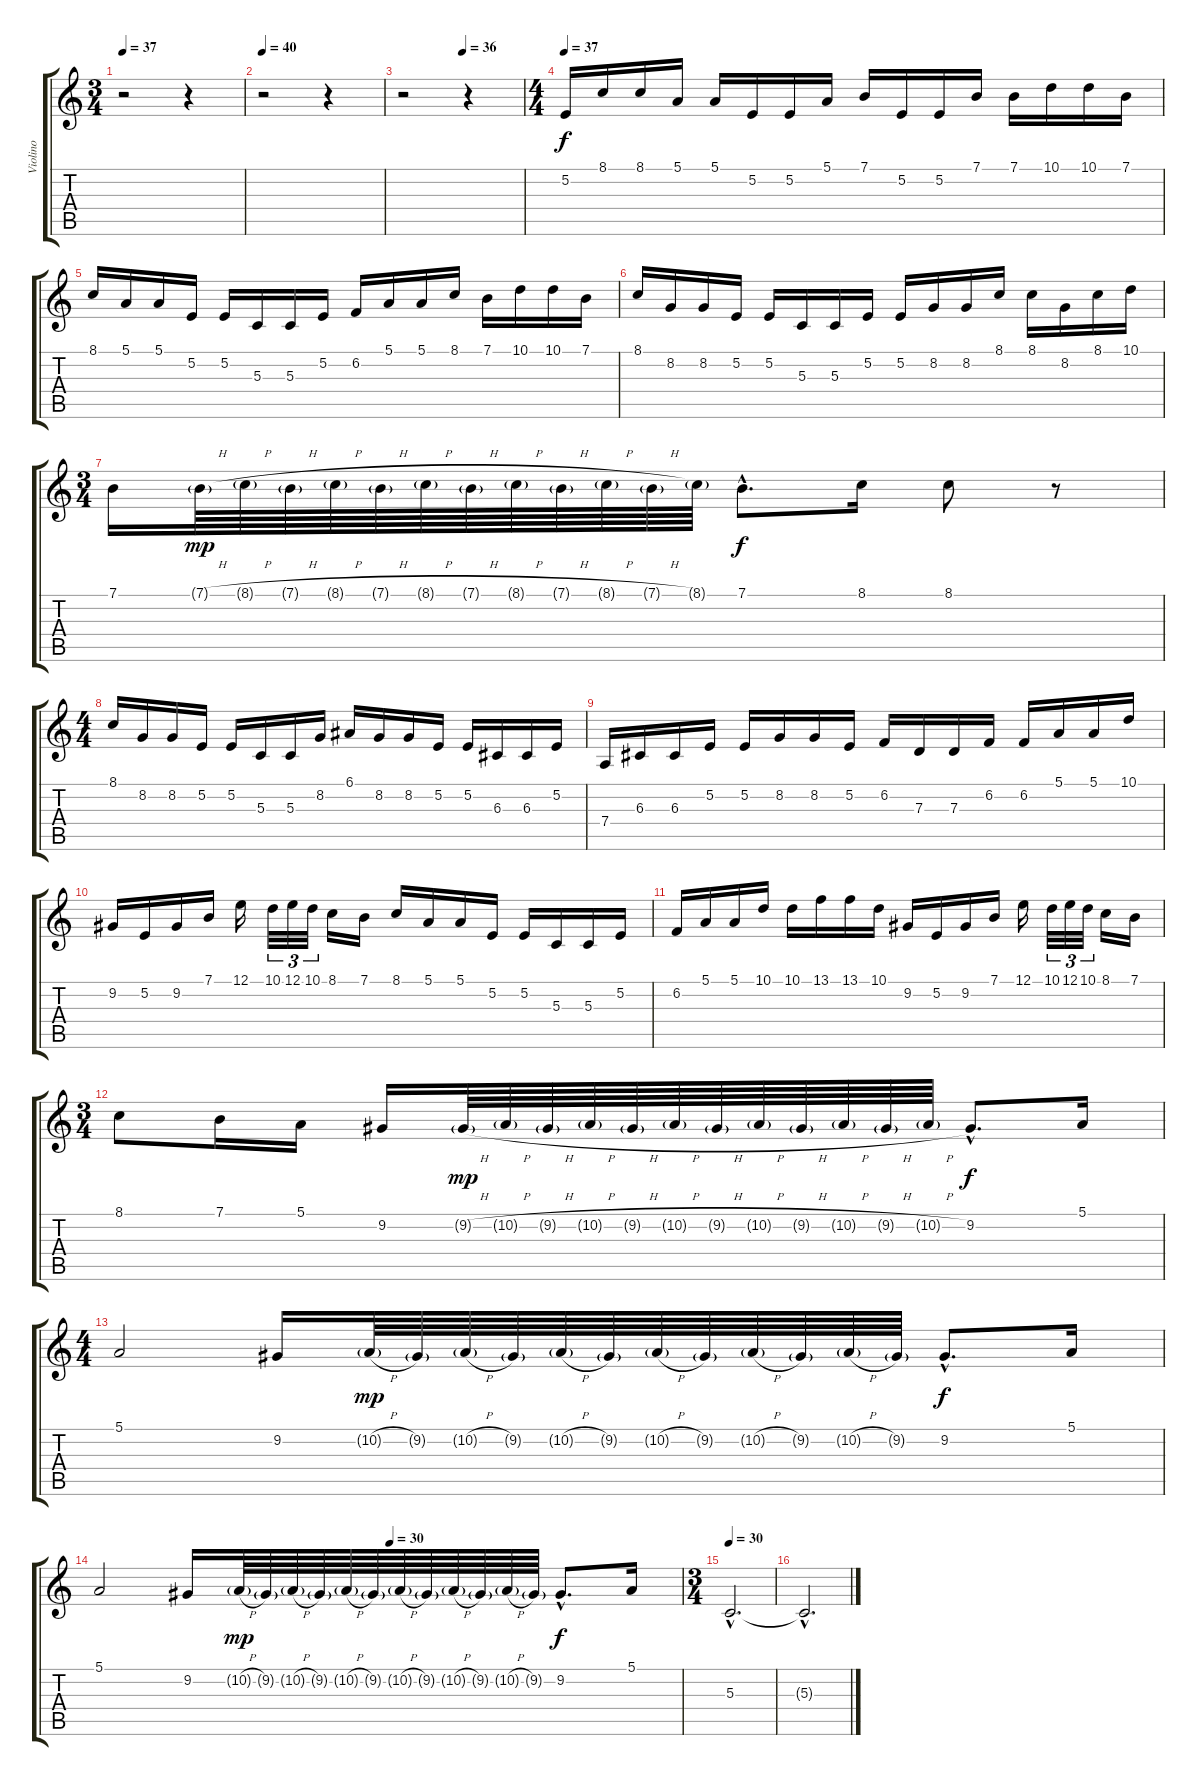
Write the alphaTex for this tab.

\track ("Violino" "Violino") {instrument violin}
\staff {score tabs}
\tuning (E4 B3 G3 D3 A2 E2) {hide}
\ts (3 4)
\tempo 37
\clef g2
\ks c
r.2{dy f} r.4 |
\tempo 40
r.2 r.4 |
\tempo (36 0.5)
r.2 r.4 |
\ts (4 4)
\tempo 37
5.2.16 8.1.16 8.1.16 5.1.16 5.1.16 5.2.16 5.2.16 5.1.16 7.1.16 5.2.16 5.2.16 7.1.16 7.1.16 10.1.16 10.1.16 7.1.16 |
8.1.16 5.1.16 5.1.16 5.2.16 5.2.16 5.3.16 5.3.16 5.2.16 6.2.16 5.1.16 5.1.16 8.1.16 7.1.16 10.1.16 10.1.16 7.1.16 |
8.1.16 8.2.16 8.2.16 5.2.16 5.2.16 5.3.16 5.3.16 5.2.16 5.2.16 8.2.16 8.2.16 8.1.16 8.1.16 8.2.16 8.1.16 10.1.16 |
\ts (3 4)
7.1.16 7.1{h g}.64{dy mp} 8.1{h g}.64 7.1{h g}.64 8.1{h g}.64 7.1{h g}.64 8.1{h g}.64 7.1{h g}.64 8.1{h g}.64 7.1{h g}.64 8.1{h g}.64 7.1{h g}.64 8.1{g}.64 7.1{hac}.8{d dy f} 8.1.16 8.1.8 r.8 |
\ts (4 4)
8.1.16 8.2.16 8.2.16 5.2.16 5.2.16 5.3.16 5.3.16 8.2.16 6.1.16 8.2.16 8.2.16 5.2.16 5.2.16 6.3.16 6.3.16 5.2.16 |
7.4.16 6.3.16 6.3.16 5.2.16 5.2.16 8.2.16 8.2.16 5.2.16 6.2.16 7.3.16 7.3.16 6.2.16 6.2.16 5.1.16 5.1.16 10.1.16 |
9.2.16 5.2.16 9.2.16 7.1.16 12.1.16 10.1.32{tu (3 2)} 12.1.32{tu (3 2)} 10.1.32{tu (3 2)} 8.1.16 7.1.16 8.1.16 5.1.16 5.1.16 5.2.16 5.2.16 5.3.16 5.3.16 5.2.16 |
6.2.16 5.1.16 5.1.16 10.1.16 10.1.16 13.1.16 13.1.16 10.1.16 9.2.16 5.2.16 9.2.16 7.1.16 12.1.16 10.1.32{tu (3 2)} 12.1.32{tu (3 2)} 10.1.32{tu (3 2)} 8.1.16 7.1.16 |
\ts (3 4)
8.1.8 7.1.16 5.1.16 9.2.16 9.2{h g}.64{dy mp} 10.2{h g}.64 9.2{h g}.64 10.2{h g}.64 9.2{h g}.64 10.2{h g}.64 9.2{h g}.64 10.2{h g}.64 9.2{h g}.64 10.2{h g}.64 9.2{h g}.64 10.2{h g}.64 9.2{hac}.8{d dy f} 5.1.16 |
\ts (4 4)
5.1.2 9.2.16 10.2{h g}.64{dy mp} 9.2{g}.64 10.2{h g}.64 9.2{g}.64 10.2{h g}.64 9.2{g}.64 10.2{h g}.64 9.2{g}.64 10.2{h g}.64 9.2{g}.64 10.2{h g}.64 9.2{g}.64 9.2{hac}.8{d dy f} 5.1.16 |
\tempo (30 0.5)
5.1.2 9.2.16 10.2{h g}.64{dy mp} 9.2{g}.64 10.2{h g}.64 9.2{g}.64 10.2{h g}.64 9.2{g}.64 10.2{h g}.64 9.2{g}.64 10.2{h g}.64 9.2{g}.64 10.2{h g}.64 9.2{g}.64 9.2{hac}.8{d dy f} 5.1.16 |
\ts (3 4)
\tempo 30
5.3{hac}.2{d volume 0} |
5.3{hac t}.2{d}
